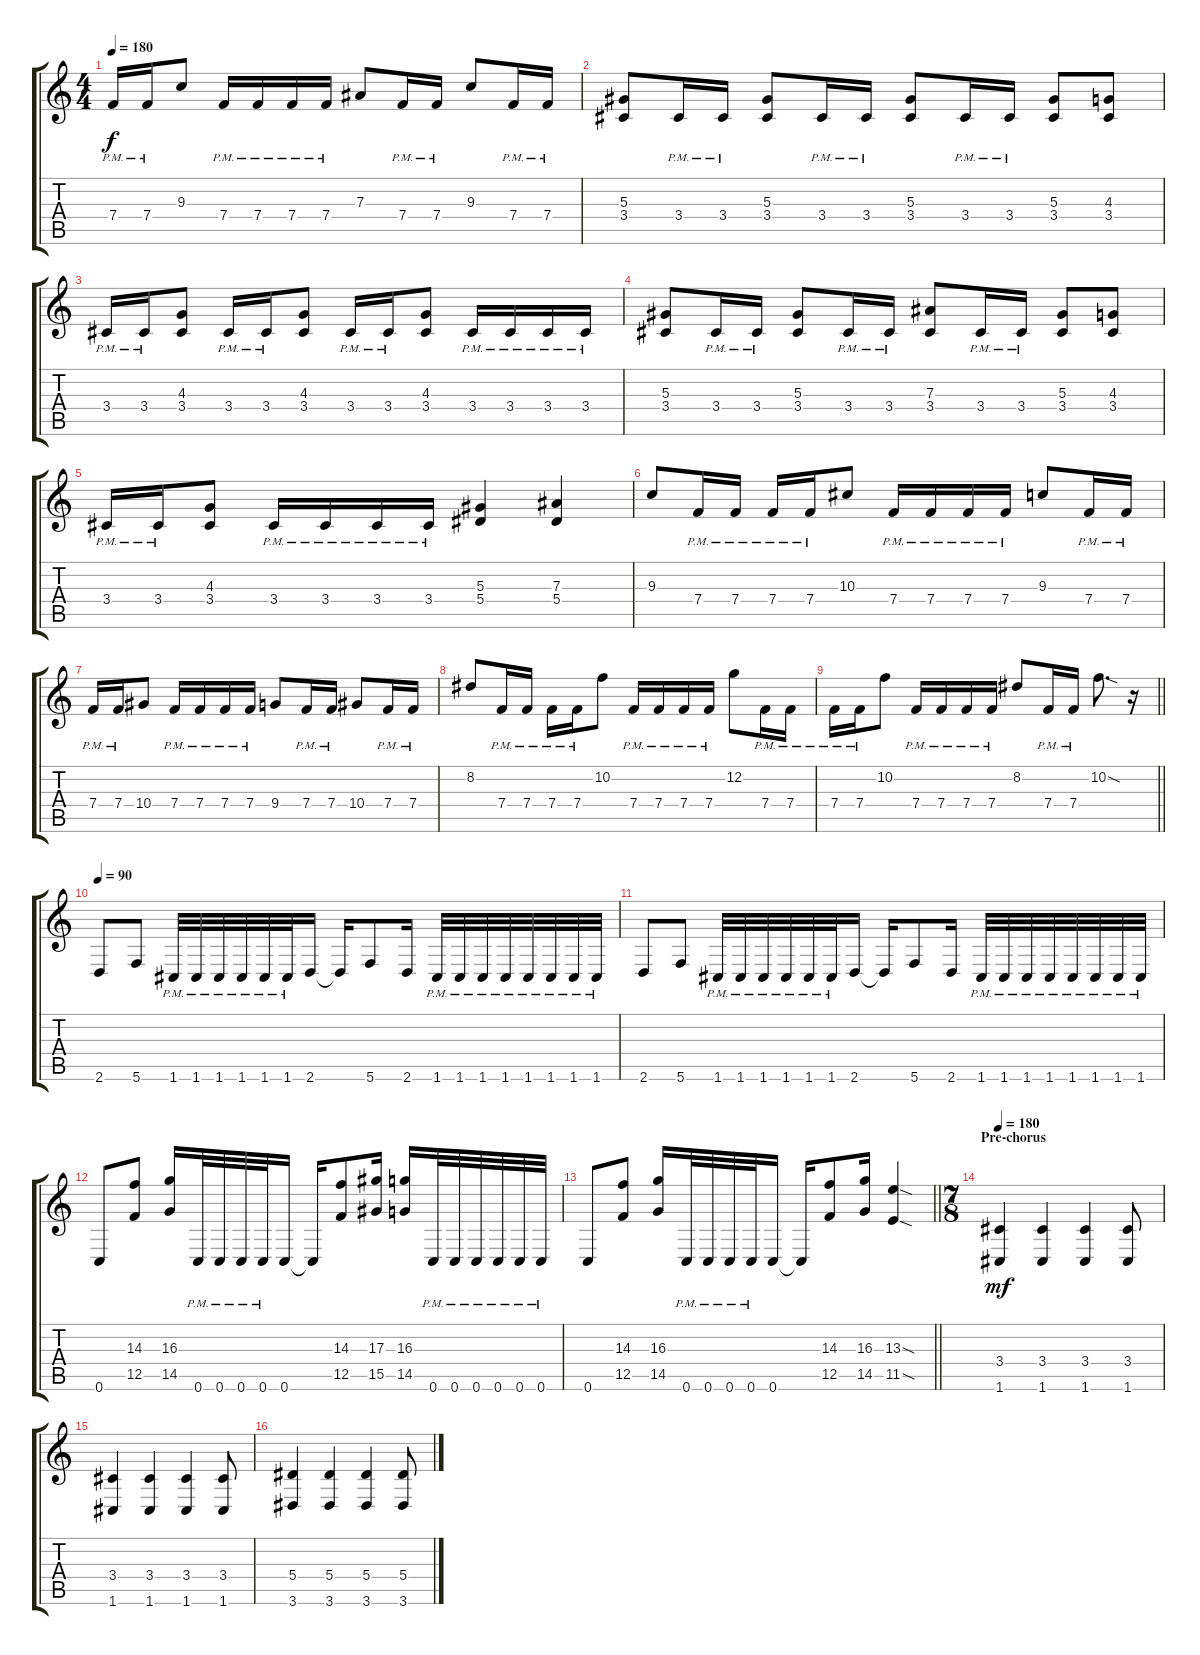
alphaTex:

\track "" {instrument distortionguitar}
\staff {score tabs}
\tuning (C4 G3 Eb3 Bb2 F2 C2) {hide}
\ts (4 4)
\tempo 180
\clef g2
\ks c
7.4{pm}.16{dy f} 7.4{pm}.16 9.3.8 7.4{pm}.16 7.4{pm}.16 7.4{pm}.16 7.4{pm}.16 7.3.8 7.4{pm}.16 7.4{pm}.16 9.3.8 7.4{pm}.16 7.4{pm}.16 |
(5.3 3.4).8 3.4{pm}.16 3.4{pm}.16 (5.3 3.4).8 3.4{pm}.16 3.4{pm}.16 (5.3 3.4).8 3.4{pm}.16 3.4{pm}.16 (5.3 3.4).8 (4.3 3.4).8 |
3.4{pm}.16 3.4{pm}.16 (4.3 3.4).8 3.4{pm}.16 3.4{pm}.16 (4.3 3.4).8 3.4{pm}.16 3.4{pm}.16 (4.3 3.4).8 3.4{pm}.16 3.4{pm}.16 3.4{pm}.16 3.4{pm}.16 |
(5.3 3.4).8 3.4{pm}.16 3.4{pm}.16 (5.3 3.4).8 3.4{pm}.16 3.4{pm}.16 (7.3 3.4).8 3.4{pm}.16 3.4{pm}.16 (5.3 3.4).8 (4.3 3.4).8 |
3.4{pm}.16 3.4{pm}.16 (4.3 3.4).8 3.4{pm}.16 3.4{pm}.16 3.4{pm}.16 3.4{pm}.16 (5.3 5.4).4 (7.3 5.4).4 |
9.3.8 7.4{pm}.16 7.4{pm}.16 7.4{pm}.16 7.4{pm}.16 10.3.8 7.4{pm}.16 7.4{pm}.16 7.4{pm}.16 7.4{pm}.16 9.3.8 7.4{pm}.16 7.4{pm}.16 |
7.4{pm}.16 7.4{pm}.16 10.4.8 7.4{pm}.16 7.4{pm}.16 7.4{pm}.16 7.4{pm}.16 9.4.8 7.4{pm}.16 7.4{pm}.16 10.4.8 7.4{pm}.16 7.4{pm}.16 |
8.2.8 7.4{pm}.16 7.4{pm}.16 7.4{pm}.16 7.4{pm}.16 10.2.8 7.4{pm}.16 7.4{pm}.16 7.4{pm}.16 7.4{pm}.16 12.2.8 7.4{pm}.16 7.4{pm}.16 |
\barLineRight lightlight
7.4{pm}.16 7.4{pm}.16 10.2.8 7.4{pm}.16 7.4{pm}.16 7.4{pm}.16 7.4{pm}.16 8.2.8 7.4{pm}.16 7.4{pm}.16 10.2{sod}.8{d} r.16 |
\section ("" "")
\tempo 90
2.6.8 5.6.8 1.6{pm}.32 1.6{pm}.32 1.6{pm}.32 1.6{pm}.32 1.6{pm}.32 1.6{pm}.32 2.6.16 2.6{t}.16 5.6.8 2.6.16 1.6{pm}.32 1.6{pm}.32 1.6{pm}.32 1.6{pm}.32 1.6{pm}.32 1.6{pm}.32 1.6{pm}.32 1.6{pm}.32 |
2.6.8 5.6.8 1.6{pm}.32 1.6{pm}.32 1.6{pm}.32 1.6{pm}.32 1.6{pm}.32 1.6{pm}.32 2.6.16 2.6{t}.16 5.6.8 2.6.16 1.6{pm}.32 1.6{pm}.32 1.6{pm}.32 1.6{pm}.32 1.6{pm}.32 1.6{pm}.32 1.6{pm}.32 1.6{pm}.32 |
0.6.8 (14.3 12.5).8 (16.3 14.5).16 0.6{pm}.32 0.6{pm}.32 0.6{pm}.32 0.6{pm}.32 0.6.16 0.6{t}.16 (14.3 12.5).8 (17.3 15.5).16 (16.3 14.5).16 0.6{pm}.32 0.6{pm}.32 0.6{pm}.32 0.6{pm}.32 0.6{pm}.32 0.6{pm}.32 |
\barLineRight lightlight
0.6.8 (14.3 12.5).8 (16.3 14.5).16 0.6{pm}.32 0.6{pm}.32 0.6{pm}.32 0.6{pm}.32 0.6.16 0.6{t}.16 (14.3 12.5).8 (16.3 14.5).16 (13.3{sod} 11.5{sod}).4 |
\ts (7 8)
\section ("" "Pre-chorus")
\tempo 180
(3.4 1.6).4{dy mf volume 12} (3.4 1.6).4 (3.4 1.6).4 (3.4 1.6).8 |
(3.4 1.6).4 (3.4 1.6).4 (3.4 1.6).4 (3.4 1.6).8 |
(5.4 3.6).4 (5.4 3.6).4 (5.4 3.6).4 (5.4 3.6).8
